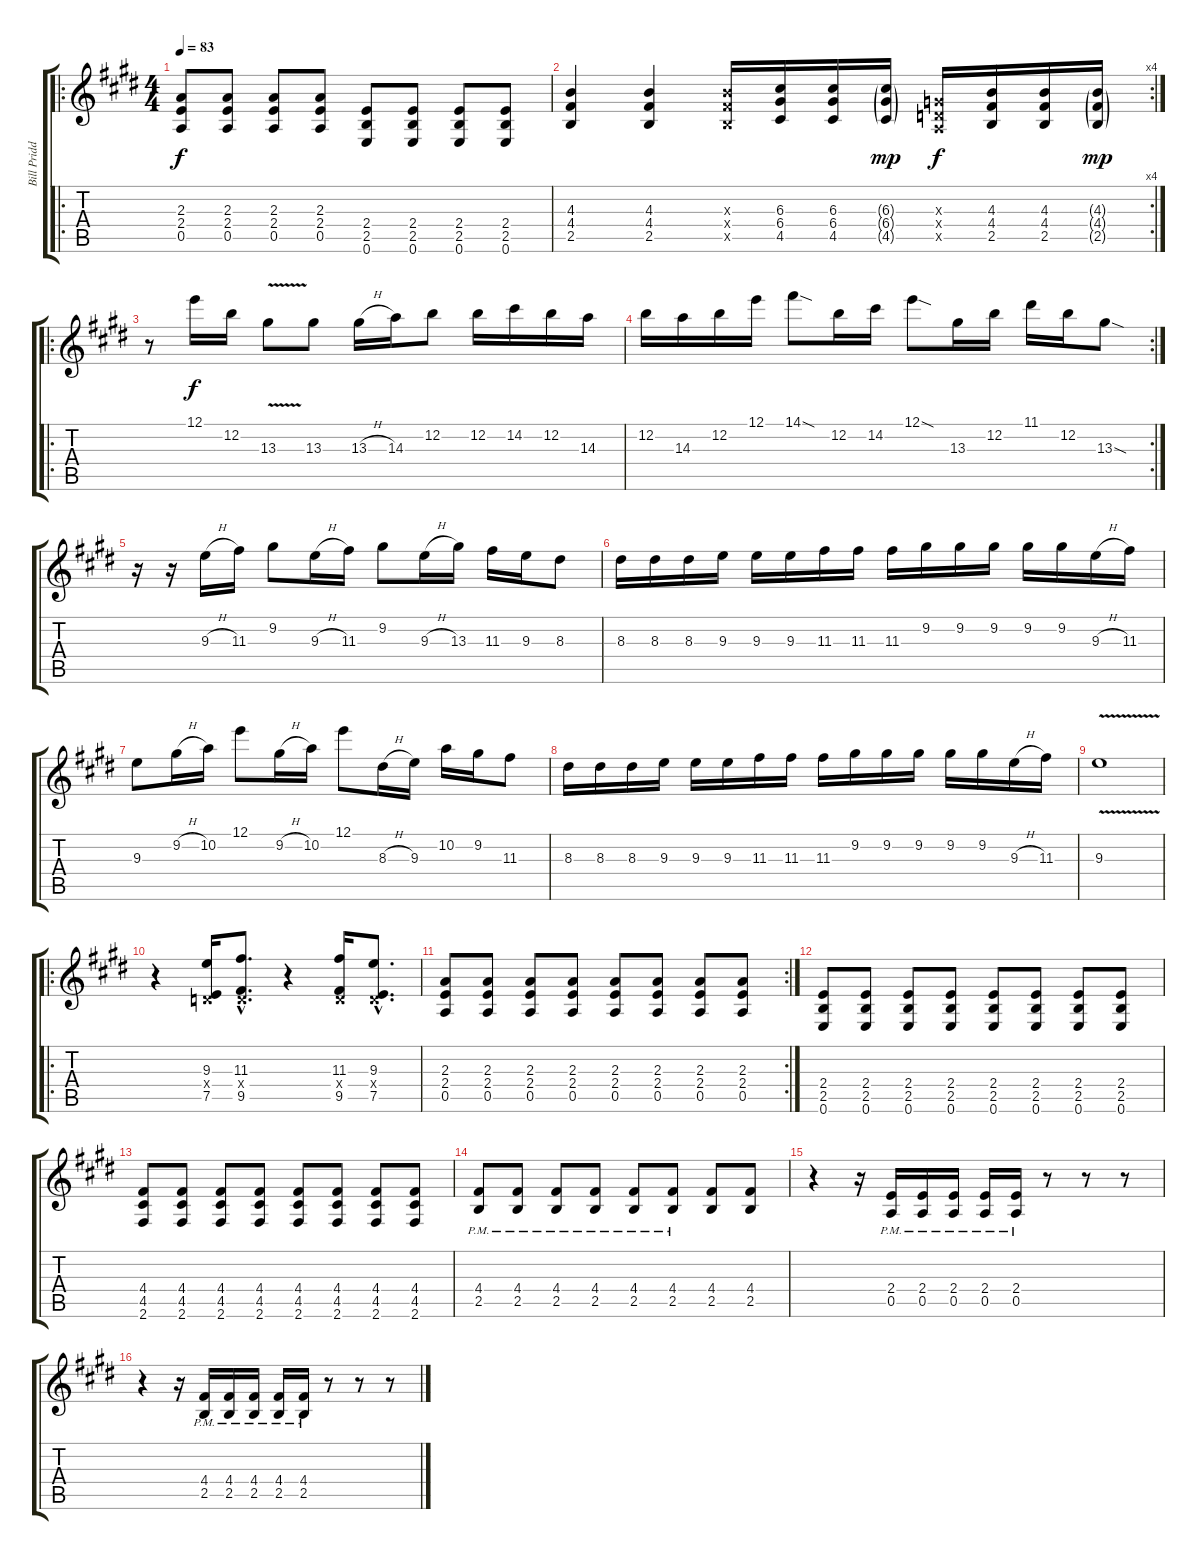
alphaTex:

\track ("Bill Priddle - Lead Guitar" "Bill Pridd") {instrument acousticguitarsteel}
\staff {score tabs}
\tuning (E4 B3 G3 D3 A2 E2) {hide}
\ro
\ts (4 4)
\tempo 83
\clef g2
\ks c#minor
(2.3 2.4 0.5).8{dy f instrument distortionguitar} (2.3 2.4 0.5).8 (2.3 2.4 0.5).8 (2.3 2.4 0.5).8 (2.4 2.5 0.6).8 (2.4 2.5 0.6).8 (2.4 2.5 0.6).8 (2.4 2.5 0.6).8 |
\rc 4
(4.3 4.4 2.5).4 (4.3 4.4 2.5).4 (4.3{x} 4.4{x} 2.5{x}).16 (6.3 6.4 4.5).16 (6.3 6.4 4.5).16 (6.3{g} 6.4{g} 4.5{g}).16{dy mp} (0.3{x} 0.4{x} 0.5{x}).16{dy f} (4.3 4.4 2.5).16 (4.3 4.4 2.5).16 (4.3{g} 4.4{g} 2.5{g}).16{dy mp} |
\ro
r.8{instrument distortionguitar} 12.1.16{dy f} 12.2.16 13.3{v}.8 13.3.8 13.3{h}.16 14.3.16 12.2.8 12.2.16 14.2.16 12.2.16 14.3.16 |
\rc 2
12.2.16 14.3.16 12.2.16 12.1.16 14.1{sod}.8 12.2.16 14.2.16 12.1{sod}.8 13.3.16 12.2.16 11.1.16 12.2.16 13.3{sod}.8 |
r.16 r.16 9.3{h}.16 11.3.16 9.2.8 9.3{h}.16 11.3.16 9.2.8 9.3{h}.16 13.3.16 11.3.16 9.3.16 8.3.8 |
8.3.16 8.3.16 8.3.16 9.3.16 9.3.16 9.3.16 11.3.16 11.3.16 11.3.16 9.2.16 9.2.16 9.2.16 9.2.16 9.2.16 9.3{h}.16 11.3.16 |
9.3.8 9.2{h}.16 10.2.16 12.1.8 9.2{h}.16 10.2.16 12.1.8 8.3{h}.16 9.3.16 10.2.16 9.2.16 11.3.8 |
8.3.16 8.3.16 8.3.16 9.3.16 9.3.16 9.3.16 11.3.16 11.3.16 11.3.16 9.2.16 9.2.16 9.2.16 9.2.16 9.2.16 9.3{h}.16 11.3.16 |
9.3{v}.1 |
\ro
r.4 (9.3 0.4{x} 7.5).16 (11.3{hac} 0.4{hac x} 9.5{hac}).8{d} r.4 (11.3 0.4{x} 9.5).16 (9.3{hac} 0.4{hac x} 7.5{hac}).8{d} |
\rc 2
\ks e
(2.3 2.4 0.5).8 (2.3 2.4 0.5).8 (2.3 2.4 0.5).8 (2.3 2.4 0.5).8 (2.3 2.4 0.5).8 (2.3 2.4 0.5).8 (2.3 2.4 0.5).8 (2.3 2.4 0.5).8 |
(2.4 2.5 0.6).8 (2.4 2.5 0.6).8 (2.4 2.5 0.6).8 (2.4 2.5 0.6).8 (2.4 2.5 0.6).8 (2.4 2.5 0.6).8 (2.4 2.5 0.6).8 (2.4 2.5 0.6).8 |
(4.4 4.5 2.6).8 (4.4 4.5 2.6).8 (4.4 4.5 2.6).8 (4.4 4.5 2.6).8 (4.4 4.5 2.6).8 (4.4 4.5 2.6).8 (4.4 4.5 2.6).8 (4.4 4.5 2.6).8 |
\ks c#minor
(4.4{pm} 2.5{pm}).8 (4.4{pm} 2.5{pm}).8 (4.4{pm} 2.5{pm}).8 (4.4{pm} 2.5{pm}).8 (4.4{pm} 2.5{pm}).8 (4.4 2.5{pm}).8 (4.4 2.5).8 (4.4 2.5).8 |
\ks e
r.4 r.16 (2.4{pm} 0.5{pm}).16 (2.4{pm} 0.5{pm}).16 (2.4{pm} 0.5{pm}).16 (2.4{pm} 0.5{pm}).16 (2.4{pm} 0.5{pm}).16 r.8 r.8 r.8 |
r.4 r.16 (4.4{pm} 2.5{pm}).16 (4.4{pm} 2.5{pm}).16 (4.4{pm} 2.5{pm}).16 (4.4{pm} 2.5{pm}).16 (4.4{pm} 2.5{pm}).16 r.8 r.8 r.8
